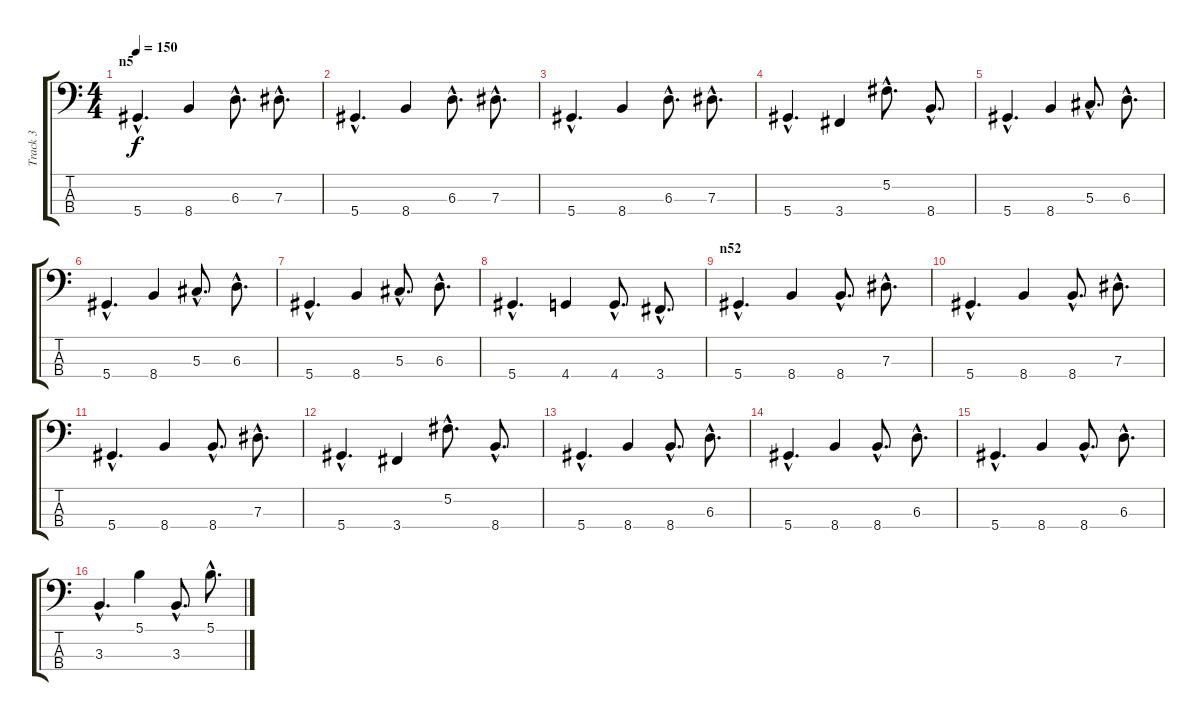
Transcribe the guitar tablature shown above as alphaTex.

\track ("Track 3" "Track 3") {instrument electricbasspick}
\staff {score tabs}
\tuning (Gb2 Db2 Ab1 Eb1) {hide}
\ts (4 4)
\section ("" "n5")
\tempo 150
\clef f4
\ks c
5.4{hac}.4{d dy f} 8.4.4 6.3{hac}.8{d} 7.3{hac}.8{d} |
5.4{hac}.4{d} 8.4.4 6.3{hac}.8{d} 7.3{hac}.8{d} |
5.4{hac}.4{d} 8.4.4 6.3{hac}.8{d} 7.3{hac}.8{d} |
5.4{hac}.4{d} 3.4.4 5.2{hac}.8{d} 8.4{hac}.8{d} |
5.4{hac}.4{d} 8.4.4 5.3{hac}.8{d} 6.3{hac}.8{d} |
5.4{hac}.4{d} 8.4.4 5.3{hac}.8{d} 6.3{hac}.8{d} |
5.4{hac}.4{d} 8.4.4 5.3{hac}.8{d} 6.3{hac}.8{d} |
5.4{hac}.4{d} 4.4.4 4.4{hac}.8{d} 3.4{hac}.8{d} |
\section ("" "n52")
5.4{hac}.4{d} 8.4.4 8.4{hac}.8{d} 7.3{hac}.8{d} |
5.4{hac}.4{d} 8.4.4 8.4{hac}.8{d} 7.3{hac}.8{d} |
5.4{hac}.4{d} 8.4.4 8.4{hac}.8{d} 7.3{hac}.8{d} |
5.4{hac}.4{d} 3.4.4 5.2{hac}.8{d} 8.4{hac}.8{d} |
5.4{hac}.4{d} 8.4.4 8.4{hac}.8{d} 6.3{hac}.8{d} |
5.4{hac}.4{d} 8.4.4 8.4{hac}.8{d} 6.3{hac}.8{d} |
5.4{hac}.4{d} 8.4.4 8.4{hac}.8{d} 6.3{hac}.8{d} |
3.3{hac}.4{d} 5.1.4 3.3{hac}.8{d} 5.1{hac}.8{d}
